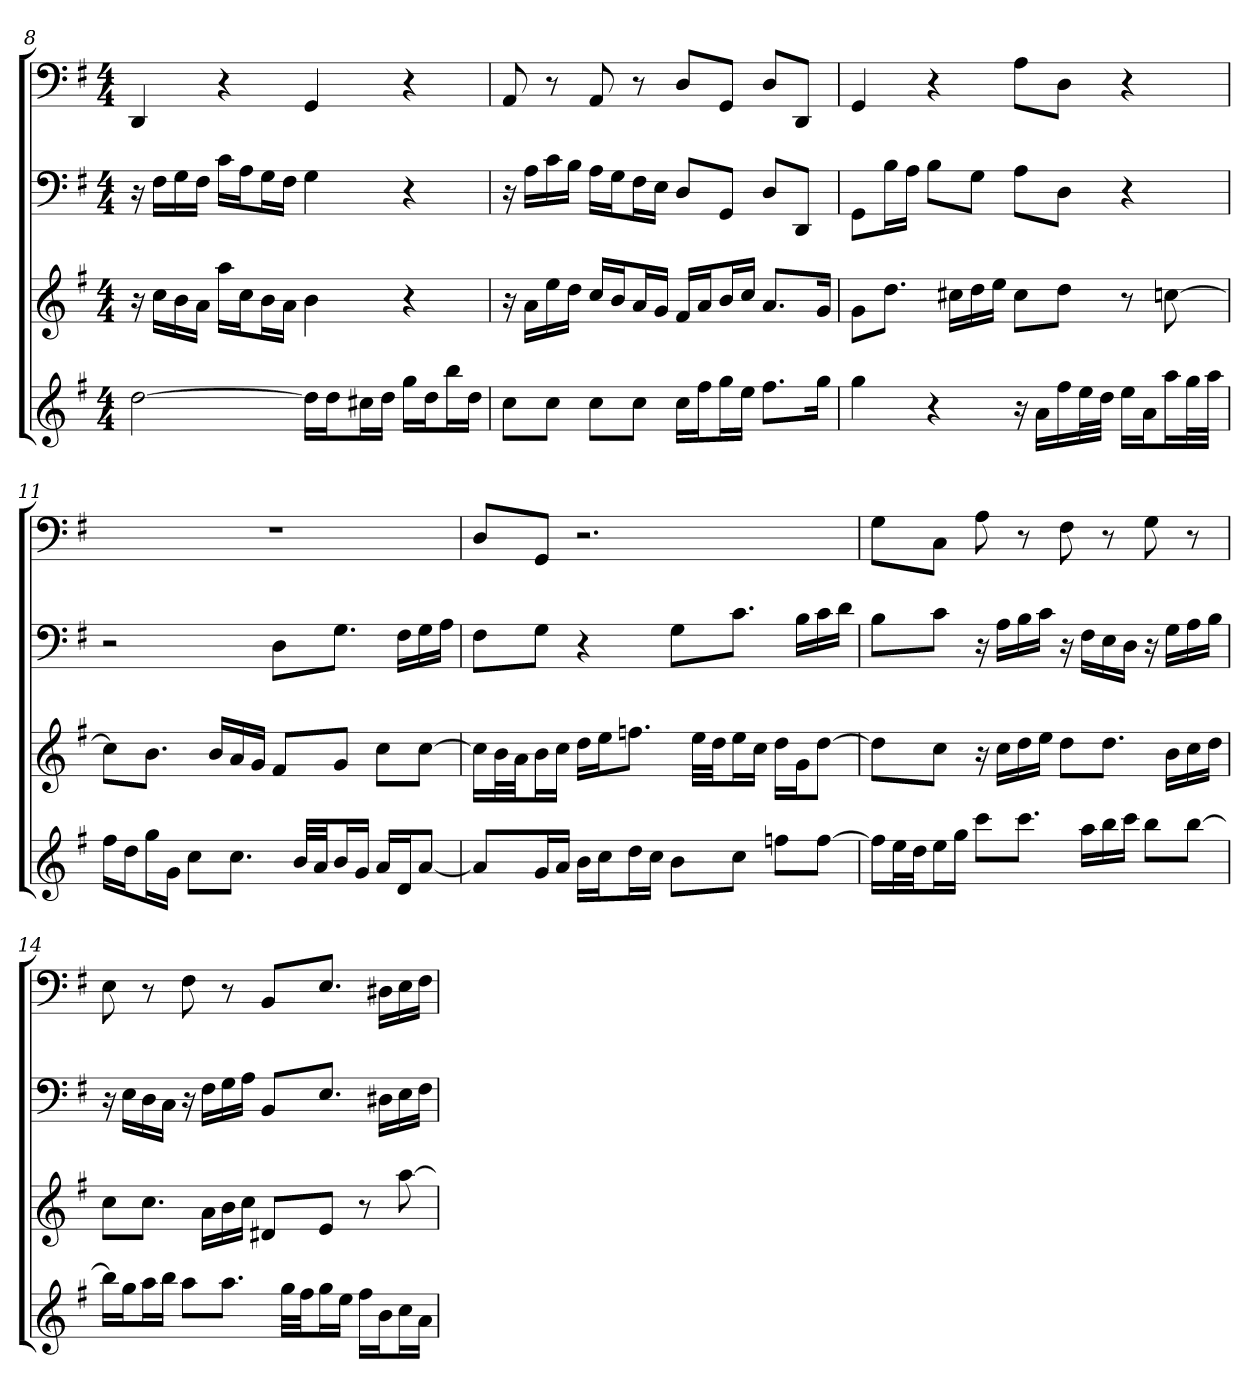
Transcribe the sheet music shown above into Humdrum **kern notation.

**kern	**kern	**kern	**kern
*part4	*part3	*part2	*part1
*staff4	*staff3	*staff2	*staff1
*	*	*clefF4	*clefF4
*k[f#]	*k[f#]	*k[f#]	*k[f#]
*e:	*e:	*e:	*e:
*M4/4	*M4/4	*M4/4	*M4/4
=8	=8	=8	=8
[2dd	16r	16r	4DD
.	16ccLL	16F#\LL	.
.	16b	16G\	.
.	16aJJ	16F#\JJ	.
.	16aaLL	16c\LL	4r
.	16ccJ	16A\J	.
.	16bL	16G\L	.
.	16aJJ	16F#\JJ	.
16ddLL]	4b	4G	4GG
16ddJ	.	.	.
16cc#XL	.	.	.
16ddJJ	.	.	.
16ggLL	4r	4r	4r
16ddJ	.	.	.
16bbL	.	.	.
16ddJJ	.	.	.
=9	=9	=9	=9
8ccL	16r	16r	8AA
.	16aLL	16A\LL	.
8ccJ	16ee	16c\	8r
.	16ddJJ	16B\JJ	.
8ccL	16ccLL	16A\LL	8AA
.	16bJ	16G\J	.
8ccJ	16aL	16F#\L	8r
.	16gJJ	16E\JJ	.
16ccLL	16f#LL	8D/L	8D/L
16ff#J	16aJ	.	.
16ggL	16bL	8GG/J	8GG/J
16eeJJ	16ccJJ	.	.
8.ff#L	8.aL	8D/L	8D/L
.	.	8DD/J	8DD/J
16ggJk	16gJk	.	.
=10	=10	=10	=10
4gg	8gL	8GG\L	4GG
.	8.ddJ	16B\L	.
.	.	16A\JJ	.
4r	.	8B\L	4r
.	16cc#XLL	.	.
.	16dd	8G\J	.
.	16eeJJ	.	.
16r	8cc#L	8A\L	8A\L
16aLL	.	.	.
16ff#	8ddJ	8D\J	8D\J
32eeL	.	.	.
32ddJJJ	.	.	.
16eeLL	8r	4r	4r
16aJ	.	.	.
16aaL	[8ccn	.	.
32ggL	.	.	.
32aaJJJ	.	.	.
=11	=11	=11	=11
16ff#LL	8ccL]	2r	1r
16ddJ	.	.	.
16ggL	8.bJ	.	.
16gJJ	.	.	.
8ccL	.	.	.
.	16bLL	.	.
8.ccJ	16a	.	.
.	16gJJ	.	.
.	8f#L	8D\L	.
32bLLL	.	.	.
32aJJ	.	.	.
16bL	8gJ	8.G\J	.
16gJJ	.	.	.
16aLL	8ccL	.	.
16dJ	.	16F#\LL	.
[8aJ	[8ccJ	16G\	.
.	.	16A\JJ	.
=12	=12	=12	=12
8aL]	16ccLL]	8F#\L	8D/L
.	32bL	.	.
.	32aJJ	.	.
16gL	16bL	8G\J	8GG/J
16aJJ	16ccJJ	.	.
16bLL	16ddLL	4r	2.r
16ccJ	16eeJ	.	.
16ddL	8.ffnJ	.	.
16ccJJ	.	.	.
8bL	.	8G\L	.
.	32eeLLL	.	.
.	32ddJJ	.	.
8ccJ	16eeL	8.c\J	.
.	16ccJJ	.	.
8ffnL	16ddLL	.	.
.	16gJ	16B\LL	.
[8ffJ	[8ddJ	16c\	.
.	.	16d\JJ	.
=13	=13	=13	=13
16ffLL]	8ddL]	8B\L	8G\L
32eeL	.	.	.
32ddJJ	.	.	.
16eeL	8ccJ	8c\J	8C\J
16ggJJ	.	.	.
8cccL	16r	16r	8A
.	16ccLL	16A\LL	.
8.cccJ	16dd	16B\	8r
.	16eeJJ	16c\JJ	.
.	8ddL	16r	8F#
16aaLL	.	16F#\LL	.
16bb	8.ddJ	16E\	8r
16cccJJ	.	16D\JJ	.
8bbL	.	16r	8G
.	16bLL	16G\LL	.
[8bbJ	16cc	16A\	8r
.	16ddJJ	16B\JJ	.
=14	=14	=14	=14
16bbLL]	8ccL	16r	8E
16ggJ	.	16E\LL	.
16aaL	8.ccJ	16D\	8r
16bbJJ	.	16C\JJ	.
8aaL	.	16r	8F#
.	16aLL	16F#\LL	.
8.aaJ	16b	16G\	8r
.	16ccJJ	16A\JJ	.
.	8d#XL	8BB/L	8BB/L
32ggLLL	.	.	.
32ff#JJ	.	.	.
16ggL	8eJ	8.E/J	8.E/J
16eeJJ	.	.	.
16ff#LL	8r	.	.
16bJ	.	16D#X\LL	16D#X\LL
16ccL	[8aa	16E\	16E\
16aJJ	.	16F#\JJ	16F#\JJ
=	=	=	=
*-	*-	*-	*-
